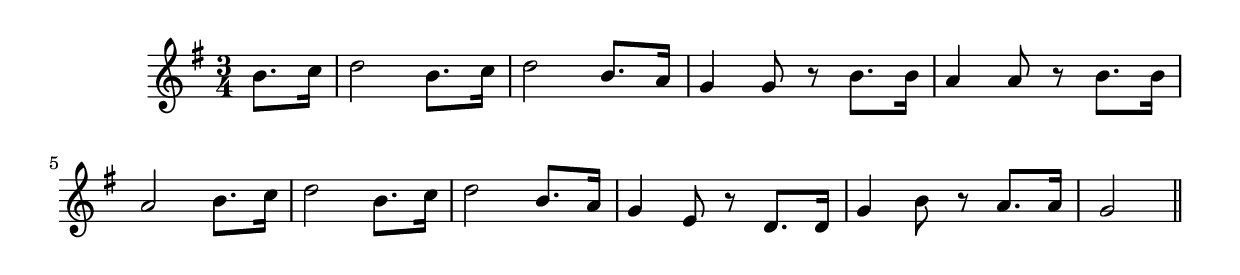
\version "2.19.49"
%{\header {
  title = "The Gold Band (Tennessee)"
  composer = "anonymous"
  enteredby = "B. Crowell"
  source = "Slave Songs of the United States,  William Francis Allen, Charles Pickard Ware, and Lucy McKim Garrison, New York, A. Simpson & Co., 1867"
}%}
\score{{\key g \major
\time 3/4
%{\tempo 4=110
%}\relative b' {
  \partial 4
  b8. c16 | d2 b8. c16 d2 b8. a16 | g4 g8 r b8. b16 | a4 a8 r8 b8. b16 | a2 b8. c16 | d2 b8. c16 | d2 b8. a16 |
  g4 e8 r8 d8. d16 | g4 b8 r8 a8. a16 | g2
  \bar "||"
}

}}